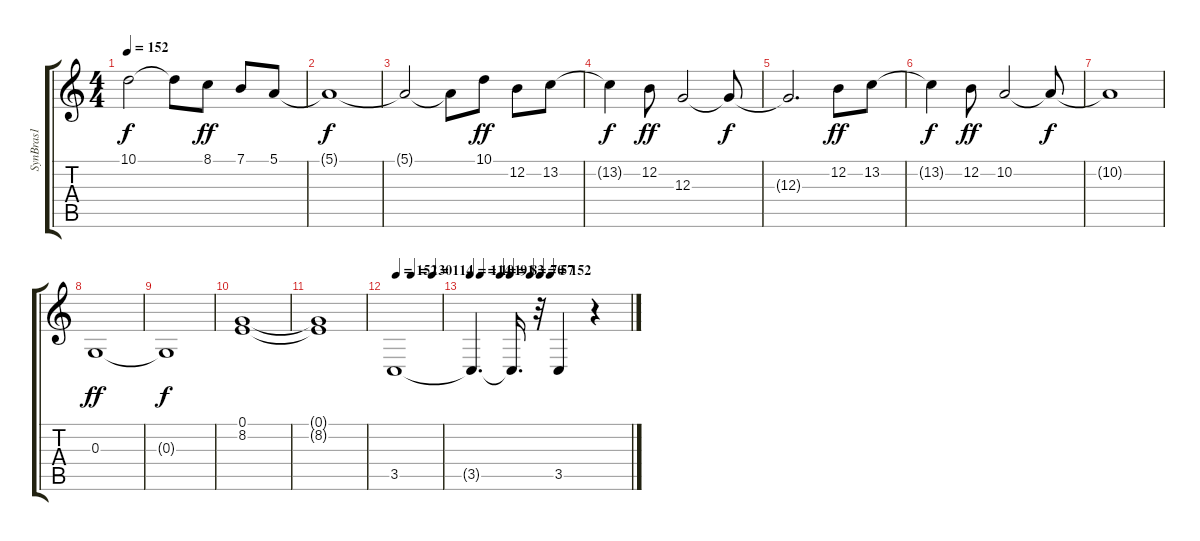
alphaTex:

\track ("SynBras1" "SynBras1") {instrument synthbrass1}
\staff {score tabs}
\tuning (E4 B3 G3 D3 A2 E2) {hide}
\ts (4 4)
\tempo 152
\clef g2
\ks c
10.1{t}.2{dy f} 10.1{t}.8 8.1.8{dy ff} 7.1.8 5.1.8 |
5.1{t}.1{dy f} |
5.1{t}.2 5.1{t}.8 10.1.8{dy ff} 12.2.8 13.2.8 |
13.2{t}.4{dy f} 12.2.8{dy ff} 12.3.2 12.3{t}.8{dy f} |
12.3{t}.2{d} 12.2.8{dy ff} 13.2.8 |
13.2{t}.4{dy f} 12.2.8{dy ff} 10.2.2 10.2{t}.8{dy f} |
10.2{t}.1 |
0.3.1{dy ff} |
0.3{t}.1{dy f} |
(0.1 8.2).1 |
(0.1{t} 8.2{t}).1 |
\tempo (152 0.0625)
\tempo (130 0.375)
\tempo (114 0.8125)
3.5.1 |
\tempo 114
\tempo (101 0.0625)
\tempo (91 0.1875)
\tempo (83 0.25)
\tempo (70 0.375)
\tempo (57 0.4375)
\tempo (152 0.5)
3.5{t}.4{d} 3.5{t}.16{d} r.32 3.5.4 r.4
